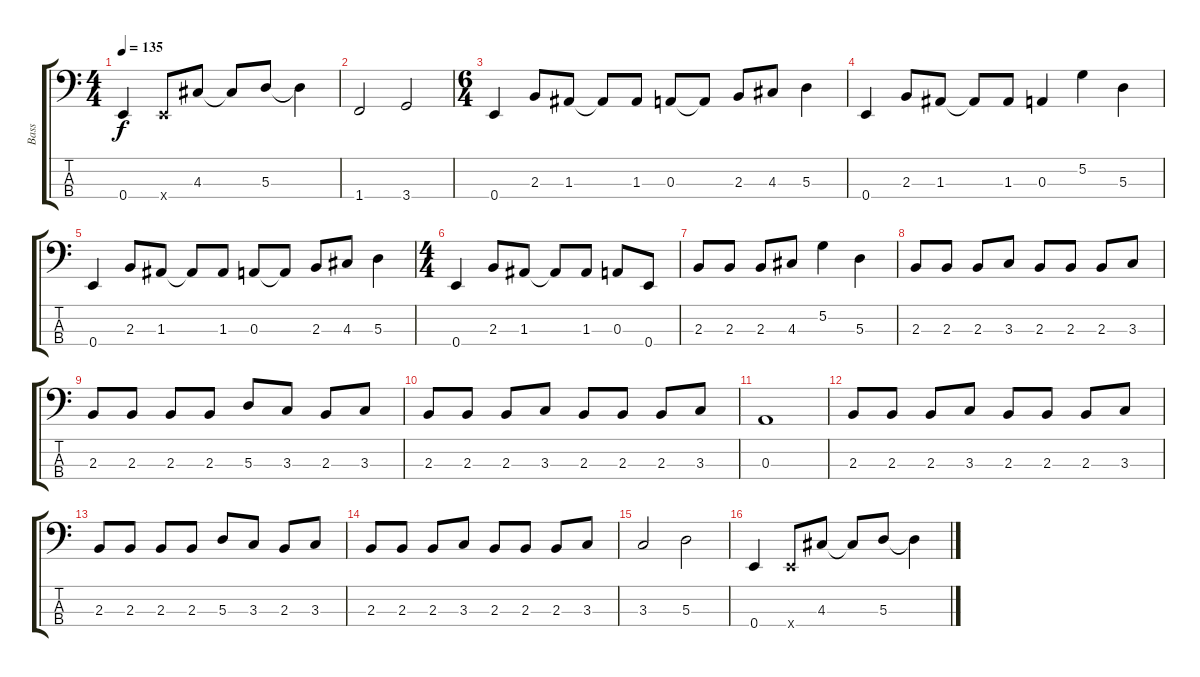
\track ("Bass" "Bass") {instrument electricbassfinger}
\staff {score tabs}
\tuning (G2 D2 A1 E1) {hide}
\ts (4 4)
\tempo 135
\clef f4
\ks c
0.4.4{dy f} 0.4{x}.8 4.3.8 4.3{t}.8 5.3.8 5.3{t}.4 |
1.4.2 3.4.2 |
\ts (6 4)
0.4.4 2.3.8 1.3.8 1.3{t}.8 1.3.8 0.3.8 0.3{t}.8 2.3.8 4.3.8 5.3.4 |
0.4.4 2.3.8 1.3.8 1.3{t}.8 1.3.8 0.3.4 5.2.4 5.3.4 |
0.4.4 2.3.8 1.3.8 1.3{t}.8 1.3.8 0.3.8 0.3{t}.8 2.3.8 4.3.8 5.3.4 |
\ts (4 4)
0.4.4 2.3.8 1.3.8 1.3{t}.8 1.3.8 0.3.8 0.4.8 |
2.3.8 2.3.8 2.3.8 4.3.8 5.2.4 5.3.4 |
2.3.8 2.3.8 2.3.8 3.3.8 2.3.8 2.3.8 2.3.8 3.3.8 |
2.3.8 2.3.8 2.3.8 2.3.8 5.3.8 3.3.8 2.3.8 3.3.8 |
2.3.8 2.3.8 2.3.8 3.3.8 2.3.8 2.3.8 2.3.8 3.3.8 |
0.3.1 |
2.3.8 2.3.8 2.3.8 3.3.8 2.3.8 2.3.8 2.3.8 3.3.8 |
2.3.8 2.3.8 2.3.8 2.3.8 5.3.8 3.3.8 2.3.8 3.3.8 |
2.3.8 2.3.8 2.3.8 3.3.8 2.3.8 2.3.8 2.3.8 3.3.8 |
3.3.2 5.3.2 |
0.4.4 0.4{x}.8 4.3.8 4.3{t}.8 5.3.8 5.3{t}.4
